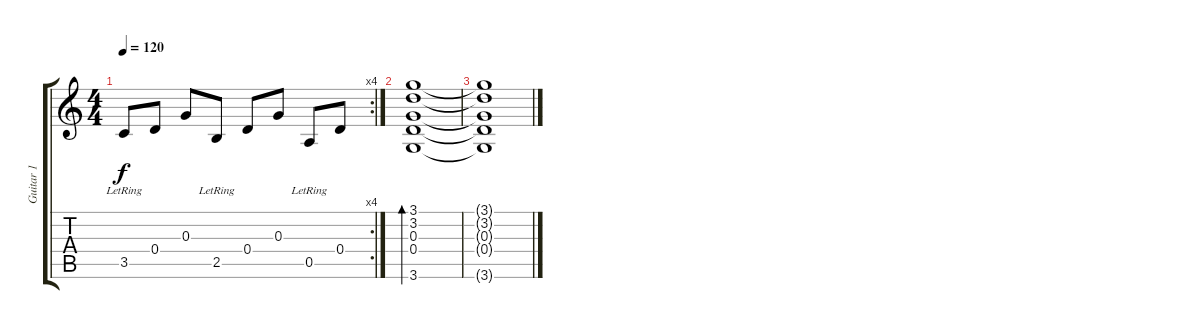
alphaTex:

\track ("Guitar 1" "Guitar 1") {instrument distortionguitar}
\staff {score tabs}
\tuning (E4 B3 G3 D3 A2 E2) {hide}
\rc 4
\ts (4 4)
\tempo 120
\clef g2
\ks c
3.5{lr}.8{dy f} 0.4.8 0.3.8 2.5{lr}.8 0.4.8 0.3.8 0.5{lr}.8 0.4.8 |
(3.1 3.2 0.3 0.4 3.6).1{bd 60 volume 0} |
(3.1{t} 3.2{t} 0.3{t} 0.4{t} 3.6{t}).1
